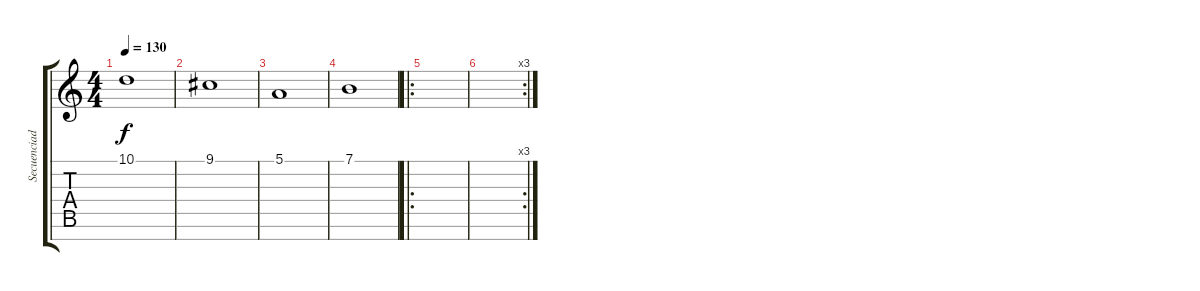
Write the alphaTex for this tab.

\track ("Secuenciador" "Secuenciad") {instrument stringensemble1}
\staff {score tabs}
\tuning (E4 B3 G3 D3 A2 E2 B1) {hide}
\ts (4 4)
\tempo 130
\clef g2
\ks c
10.1.1{dy f} |
9.1.1 |
5.1.1 |
7.1.1 |
\ro
|
\rc 3
